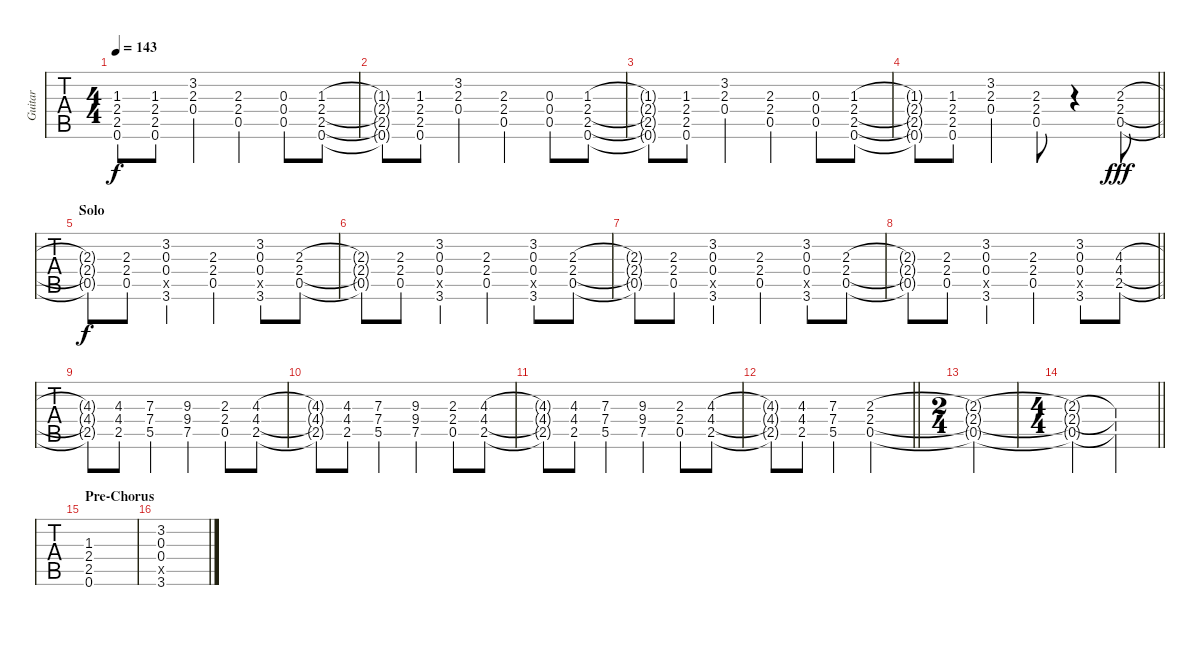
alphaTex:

\track ("Guitar" "Guitar") {instrument distortionguitar}
\staff {tabs}
\tuning (F4 C4 Ab3 Eb3 Bb2 F2) {hide}
\ts (4 4)
\tempo 143
\clef g2
\ks c
(1.3{t} 2.4{t} 2.5{t} 0.6{t}).8{dy f} (1.3 2.4 2.5 0.6).8 (3.2 2.3 0.4).4 (2.3 2.4 0.5).4 (0.3 0.4 0.5).8 (1.3 2.4 2.5 0.6).8 |
(1.3{t} 2.4{t} 2.5{t} 0.6{t}).8 (1.3 2.4 2.5 0.6).8 (3.2 2.3 0.4).4 (2.3 2.4 0.5).4 (0.3 0.4 0.5).8 (1.3 2.4 2.5 0.6).8 |
(1.3{t} 2.4{t} 2.5{t} 0.6{t}).8 (1.3 2.4 2.5 0.6).8 (3.2 2.3 0.4).4 (2.3 2.4 0.5).4 (0.3 0.4 0.5).8 (1.3 2.4 2.5 0.6).8 |
\barLineRight lightlight
(1.3{t} 2.4{t} 2.5{t} 0.6{t}).8 (1.3 2.4 2.5 0.6).8 (3.2 2.3 0.4).4 (2.3 2.4 0.5).8 r.4 (2.3 2.4 0.5).8{dy fff} |
\section ("" "Solo")
(2.3{t} 2.4{t} 0.5{t}).8{dy f} (2.3 2.4 0.5).8 (3.2 0.3 0.4 0.5{x} 3.6).4 (2.3 2.4 0.5).4 (3.2 0.3 0.4 0.5{x} 3.6).8 (2.3 2.4 0.5).8 |
(2.3{t} 2.4{t} 0.5{t}).8 (2.3 2.4 0.5).8 (3.2 0.3 0.4 0.5{x} 3.6).4 (2.3 2.4 0.5).4 (3.2 0.3 0.4 0.5{x} 3.6).8 (2.3 2.4 0.5).8 |
(2.3{t} 2.4{t} 0.5{t}).8 (2.3 2.4 0.5).8 (3.2 0.3 0.4 0.5{x} 3.6).4 (2.3 2.4 0.5).4 (3.2 0.3 0.4 0.5{x} 3.6).8 (2.3 2.4 0.5).8 |
\barLineRight lightlight
(2.3{t} 2.4{t} 0.5{t}).8 (2.3 2.4 0.5).8 (3.2 0.3 0.4 0.5{x} 3.6).4 (2.3 2.4 0.5).4 (3.2 0.3 0.4 0.5{x} 3.6).8 (4.3 4.4 2.5).8 |
(4.3{t} 4.4{t} 2.5{t}).8 (4.3 4.4 2.5).8 (7.3 7.4 5.5).4 (9.3 9.4 7.5).4 (2.3 2.4 0.5).8 (4.3 4.4 2.5).8 |
(4.3{t} 4.4{t} 2.5{t}).8 (4.3 4.4 2.5).8 (7.3 7.4 5.5).4 (9.3 9.4 7.5).4 (2.3 2.4 0.5).8 (4.3 4.4 2.5).8 |
(4.3{t} 4.4{t} 2.5{t}).8 (4.3 4.4 2.5).8 (7.3 7.4 5.5).4 (9.3 9.4 7.5).4 (2.3 2.4 0.5).8 (4.3 4.4 2.5).8 |
\barLineRight lightlight
(4.3{t} 4.4{t} 2.5{t}).8 (4.3 4.4 2.5).8 (7.3 7.4 5.5).4 (2.3 2.4 0.5).2 |
\ts (2 4)
(2.3{t} 2.4{t} 0.5{t}).2 |
\ts (4 4)
\barLineRight lightlight
(2.3{t} 2.4{t} 0.5{t}).2 (2.3{t} 2.4{t} 0.5{t}).2 |
\section ("" "Pre-Chorus")
(1.3 2.4 2.5 0.6).1 |
(3.2 0.3 0.4 0.5{x} 3.6).1
